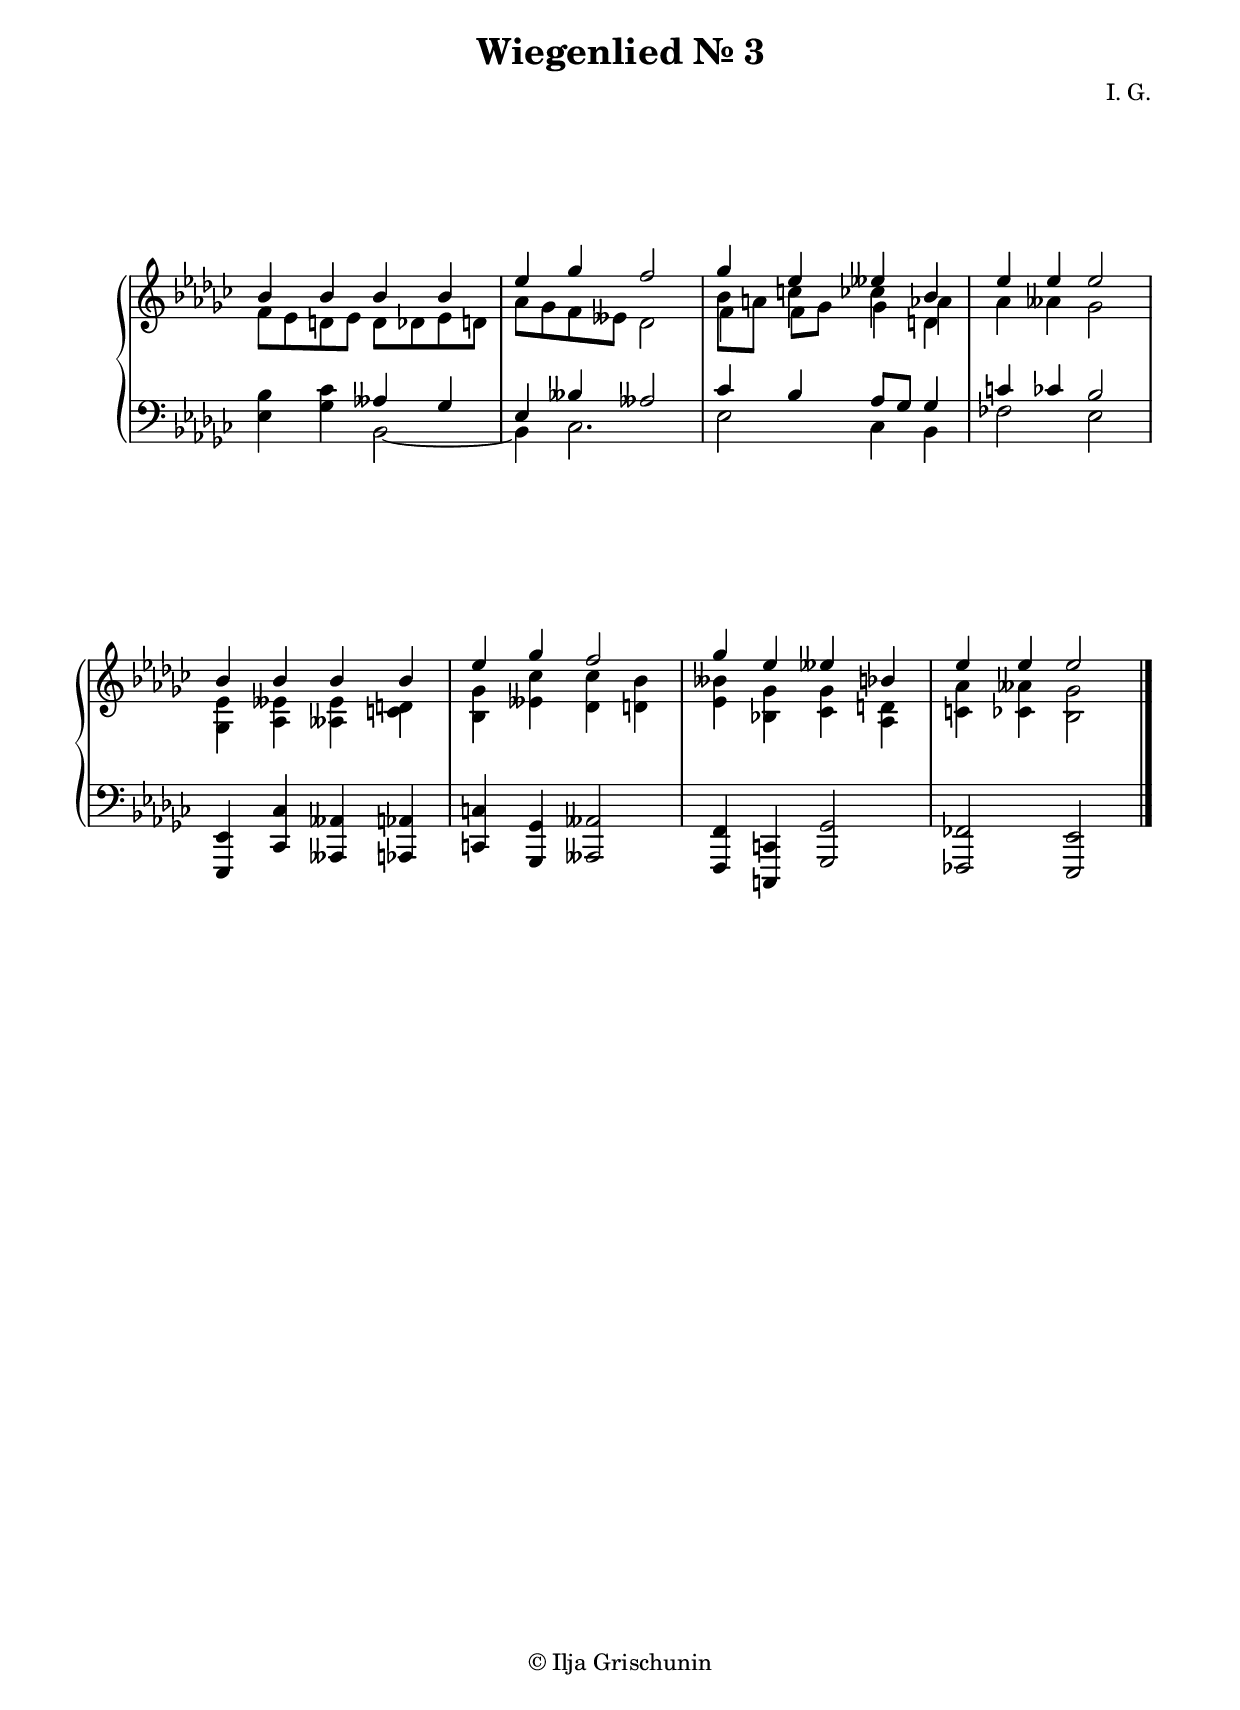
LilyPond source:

\version "2.19.15"

\language "deutsch"

\header {
  title = "Wiegenlied № 3"
  composer = "I. G."
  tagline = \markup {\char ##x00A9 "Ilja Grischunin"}
}

\paper {
  #(set-paper-size "a4")
  top-system-spacing.basic-distance = #20
  top-markup-spacing.basic-distance = #5
  markup-system-spacing.basic-distance = #25
  system-system-spacing.basic-distance = #25
  %score-system-spacing.basic-distance = #40
  %score-markup-spacing.basic-distance = #25
  last-bottom-spacing.basic-distance = #20
  left-margin = 15
  right-margin = 15
}

\layout {
  indent = 7
  \context {
    \Score
    \remove "Bar_number_engraver"
    %\override StaffGrouper.staff-staff-spacing.padding = #0
    \override StaffGrouper.staff-staff-spacing.basic-distance = #12
  }
}

\version "2.19.15"
\language "deutsch"
makeOctaves = #(define-music-function (parser location arg mus)
                 (integer? ly:music?)
                 #{<<  \withMusicProperty #'to-relative-callback
                       #(lambda (m p)
                          (let ((mu (ly:music-property m 'element)))
                            (ly:music-transpose mu (ly:make-pitch (- arg) 0 0))
                            (ly:make-music-relative! mu p)
                            (ly:music-transpose mu (ly:make-pitch arg 0 0)))
                          p)
                       \transpose c' $(ly:make-pitch arg 0 0) $mus
                       $mus
                   >>
                 #})
%%%%%%%%%%% RH %%%%%%%%%%%%
dritteRH = \relative {
  \clef treble
  \key es \minor
  \time 4/4
  \override Staff.TimeSignature #'stencil = ##f
  <<
    {
      \repeat unfold 2 {b'4 b b b es ges f2 ges4 es eses b es es es2}
    }
    \\
    {
      f,8 es d es d des es d as' ges f eses des2 b'8 a c4 ces as as ases ges2
      <ges, es'>4<as eses'><ases eses'><c d><b ges'><eses ces'><des ces'><d b'>
      <es heses'><b! ges'><ces ges'><as d><c as'><ces ases'><b ges'>2
    }
    \\
    {
      \voiceTwo
      \override NoteColumn.force-hshift = #0.2
      s1 s f'4 f8 ges ges4 
      \override NoteColumn.force-hshift = #-0.5
      d s1 s s s s
    }
  >>
  \bar "|."
}
%%%%%%%% DYNAMIC %%%%%%%%%%
dynamicDrei = {
  \override Hairpin.to-barline = ##f
}
%%%%%%%%%%% LH %%%%%%%%%%%%
dritteLH = \relative {
  \clef bass
  \key es \minor
  \time 4/4
  \override Staff.TimeSignature #'stencil = ##f
  <es b'>4<ges ces>
  <<
    {
      ases4 ges es heses' ases2 ces4 b as8 ges ges4 c ces b2
    }
    \\
    {
      b,~ b4 ces2. es2 ces4 b fes'2 es
    }
  >>
  \makeOctaves #-1 {
    es,4 ces' ases as c ges ases2 f4 c ges'2 fes es
  }
}


\score {
  \new PianoStaff
  \with {
    %\override StaffGrouper.staff-staff-spacing.basic-distance = #20
  }
  <<
    \new Staff = "RH" \dritteRH
    \new Staff = "LH" \dritteLH
  >>
  %\midi {}
}